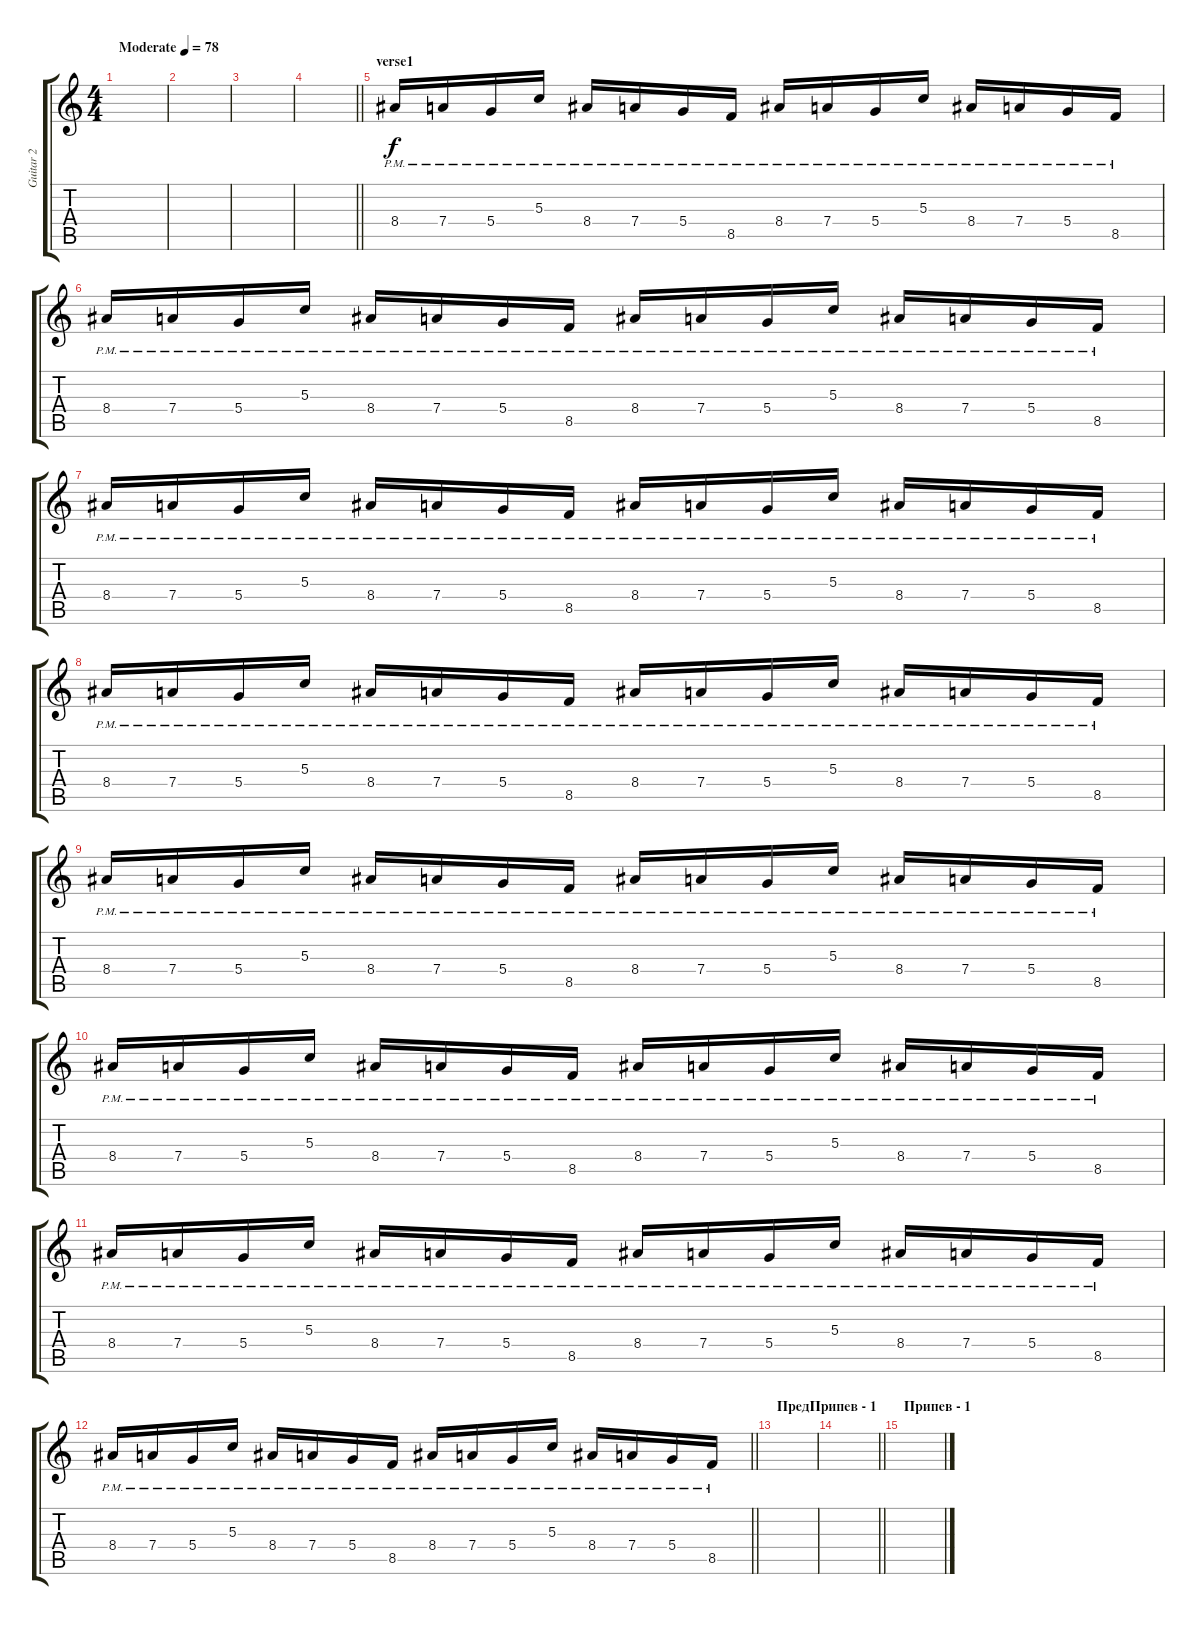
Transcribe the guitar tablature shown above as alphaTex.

\track ("Guitar 2" "Guitar 2") {instrument overdrivenguitar}
\staff {score tabs}
\tuning (E4 B3 G3 D3 A2 E2) {hide}
\ts (4 4)
\tempo (78 "Moderate")
\clef g2
\ks c
|
|
|
\barLineRight lightlight
|
\section ("" "verse1")
8.4{pm}.16{instrument electricguitarmuted} 7.4{pm}.16 5.4{pm}.16 5.3{pm}.16 8.4{pm}.16 7.4{pm}.16 5.4{pm}.16 8.5{pm}.16 8.4{pm}.16 7.4{pm}.16 5.4{pm}.16 5.3{pm}.16 8.4{pm}.16 7.4{pm}.16 5.4{pm}.16 8.5{pm}.16 |
8.4{pm}.16 7.4{pm}.16 5.4{pm}.16 5.3{pm}.16 8.4{pm}.16 7.4{pm}.16 5.4{pm}.16 8.5{pm}.16 8.4{pm}.16 7.4{pm}.16 5.4{pm}.16 5.3{pm}.16 8.4{pm}.16 7.4{pm}.16 5.4{pm}.16 8.5{pm}.16 |
8.4{pm}.16 7.4{pm}.16 5.4{pm}.16 5.3{pm}.16 8.4{pm}.16 7.4{pm}.16 5.4{pm}.16 8.5{pm}.16 8.4{pm}.16 7.4{pm}.16 5.4{pm}.16 5.3{pm}.16 8.4{pm}.16 7.4{pm}.16 5.4{pm}.16 8.5{pm}.16 |
8.4{pm}.16 7.4{pm}.16 5.4{pm}.16 5.3{pm}.16 8.4{pm}.16 7.4{pm}.16 5.4{pm}.16 8.5{pm}.16 8.4{pm}.16 7.4{pm}.16 5.4{pm}.16 5.3{pm}.16 8.4{pm}.16 7.4{pm}.16 5.4{pm}.16 8.5{pm}.16 |
8.4{pm}.16 7.4{pm}.16 5.4{pm}.16 5.3{pm}.16 8.4{pm}.16 7.4{pm}.16 5.4{pm}.16 8.5{pm}.16 8.4{pm}.16 7.4{pm}.16 5.4{pm}.16 5.3{pm}.16 8.4{pm}.16 7.4{pm}.16 5.4{pm}.16 8.5{pm}.16 |
8.4{pm}.16 7.4{pm}.16 5.4{pm}.16 5.3{pm}.16 8.4{pm}.16 7.4{pm}.16 5.4{pm}.16 8.5{pm}.16 8.4{pm}.16 7.4{pm}.16 5.4{pm}.16 5.3{pm}.16 8.4{pm}.16 7.4{pm}.16 5.4{pm}.16 8.5{pm}.16 |
8.4{pm}.16 7.4{pm}.16 5.4{pm}.16 5.3{pm}.16 8.4{pm}.16 7.4{pm}.16 5.4{pm}.16 8.5{pm}.16 8.4{pm}.16 7.4{pm}.16 5.4{pm}.16 5.3{pm}.16 8.4{pm}.16 7.4{pm}.16 5.4{pm}.16 8.5{pm}.16 |
\barLineRight lightlight
8.4{pm}.16 7.4{pm}.16 5.4{pm}.16 5.3{pm}.16 8.4{pm}.16 7.4{pm}.16 5.4{pm}.16 8.5{pm}.16 8.4{pm}.16 7.4{pm}.16 5.4{pm}.16 5.3{pm}.16 8.4{pm}.16 7.4{pm}.16 5.4{pm}.16 8.5{pm}.16 |
\section ("" "ПредПрипев - 1")
|
\barLineRight lightlight
|
\section ("" "Припев - 1")
